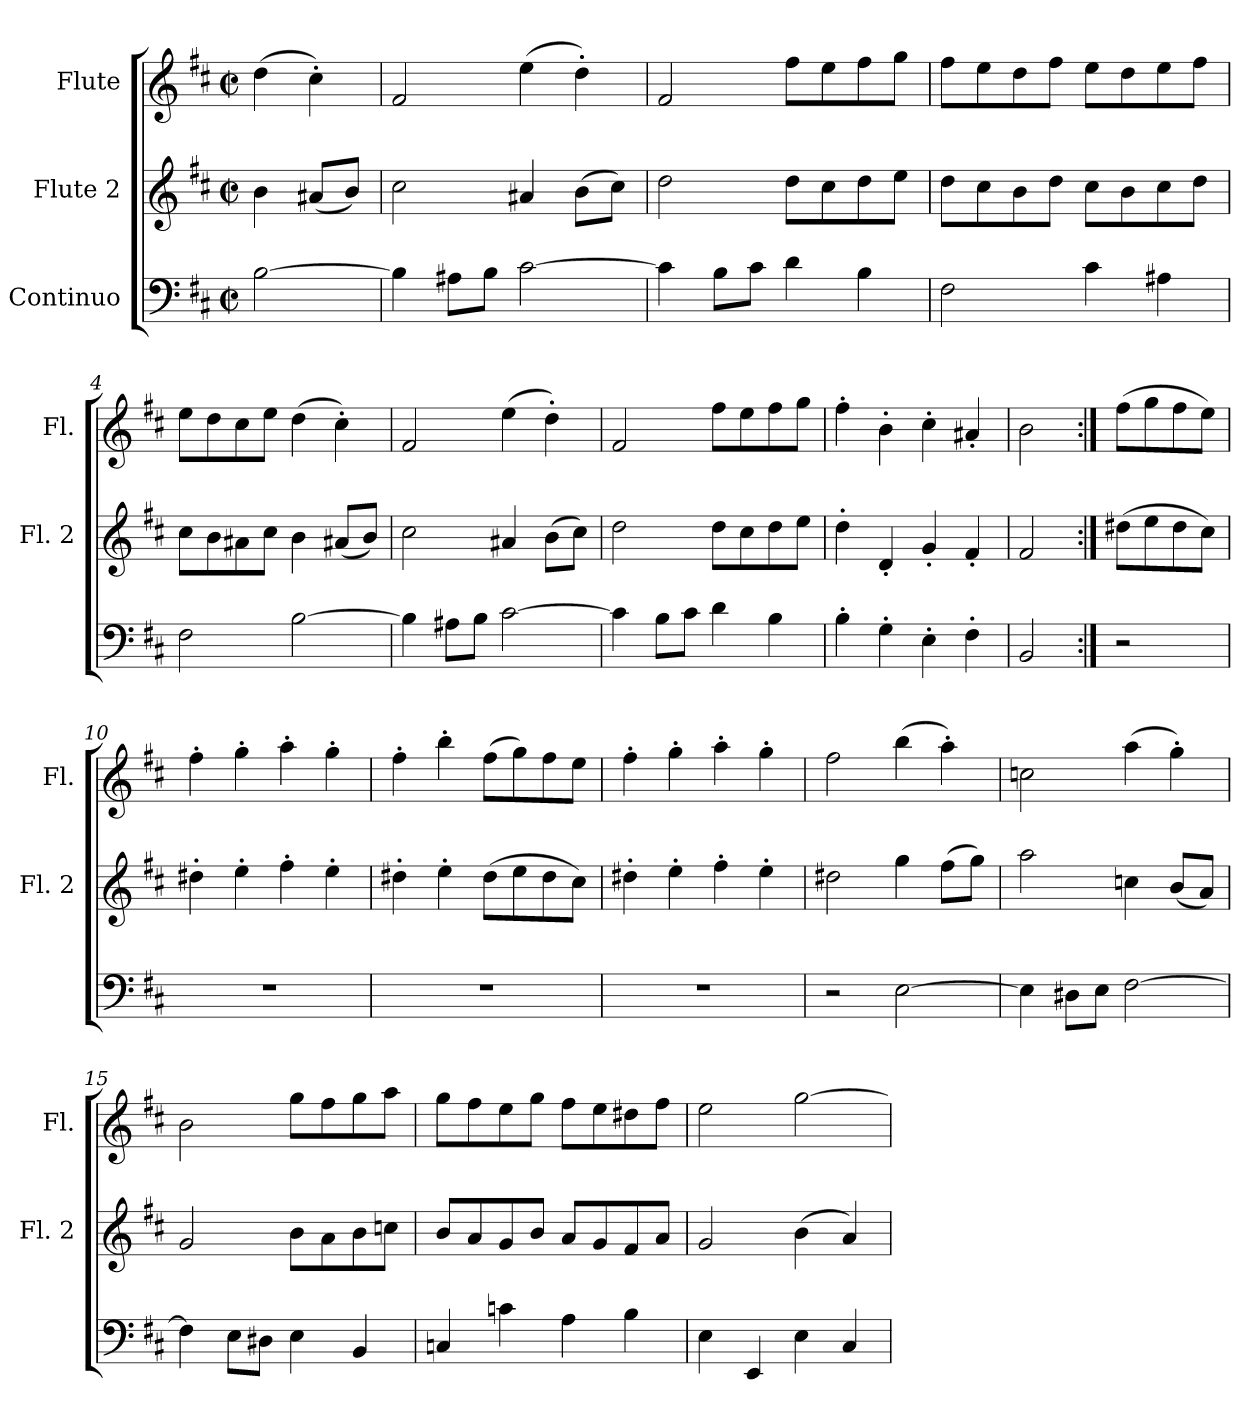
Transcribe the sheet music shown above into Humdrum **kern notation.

**kern	**kern	**kern
*part3	*part2	*part1
*staff3	*staff2	*staff1
*I"Continuo	*I"Flute 2	*I"Flute
*	*I'Fl. 2	*I'Fl.
*clefF4	*clefG2	*clefG2
*k[f#c#]	*k[f#c#]	*k[f#c#]
*M2/2	*M2/2	*M2/2
*met(c|)	*met(c|)	*met(c|)
=	=	=
[2B\	4b\	(>4dd\
*	*	*MM138
.	(<8a#X/L	4cc#'\)
.	8b/J)	.
=1	=1	=1
4B\]	2cc#\	2f#/
8A#X\L	.	.
8B\J	.	.
[2c#\	4a#X/	(>4ee\
.	(>8b\L	4dd'\)
.	8cc#\J)	.
=2	=2	=2
4c#\]	2dd\	2f#/
8B\L	.	.
8c#\J	.	.
4d\	8dd\L	8ff#\L
.	8cc#\	8ee\
4B\	8dd\	8ff#\
.	8ee\J	8gg\J
=3	=3	=3
2F#\	8dd\L	8ff#\L
.	8cc#\	8ee\
.	8b\	8dd\
.	8dd\J	8ff#\J
4c#\	8cc#\L	8ee\L
.	8b\	8dd\
4A#X\	8cc#\	8ee\
.	8dd\J	8ff#\J
=4	=4	=4
2F#\	8cc#\L	8ee\L
.	8b\	8dd\
.	8a#X\	8cc#\
.	8cc#\J	8ee\J
[2B\	4b\	(>4dd\
.	(<8a#X/L	4cc#'\)
.	8b/J)	.
!!LO:LB:g=z
=5	=5	=5
4B\]	2cc#\	2f#/
8A#X\L	.	.
8B\J	.	.
[2c#\	4a#X/	(>4ee\
.	(>8b\L	4dd'\)
.	8cc#\J)	.
=6	=6	=6
4c#\]	2dd\	2f#/
8B\L	.	.
8c#\J	.	.
4d\	8dd\L	8ff#\L
.	8cc#\	8ee\
4B\	8dd\	8ff#\
.	8ee\J	8gg\J
=7	=7	=7
4B'\	4dd'\	4ff#'\
4G'\	4d'/	4b'\
4E'\	4g'/	4cc#'\
4F#'\	4f#'/	4a#X'/
=8	=8	=8
2BB/	2f#/	2b\
!!LO:LB:g=z
=9:|!	=9:|!	=9:|!
2r	(>8dd#X\L	(>8ff#\L
.	8ee\	8gg\
.	8dd#\	8ff#\
.	8cc#\J)	8ee\J)
=10	=10	=10
1r	4dd#X'\	4ff#'\
.	4ee'\	4gg'\
.	4ff#'\	4aa'\
.	4ee'\	4gg'\
=11	=11	=11
1r	4dd#X'\	4ff#'\
.	4ee'\	4bb'\
.	(>8dd#\L	(>8ff#\L
.	8ee\	8gg\)
.	8dd#\	8ff#\
.	8cc#\J)	8ee\J
=12	=12	=12
1r	4dd#X'\	4ff#'\
.	4ee'\	4gg'\
.	4ff#'\	4aa'\
.	4ee'\	4gg'\
=13	=13	=13
2r	2dd#X\	2ff#\
[2E\	4gg\	(>4bb\
.	(>8ff#\L	4aa'\)
.	8gg\J)	.
=14	=14	=14
4E\]	2aa\	2ccn\
8D#X\L	.	.
8E\J	.	.
[2F#\	4ccn\	(>4aa\
.	(<8b/L	4gg'\)
.	8a/J)	.
!!LO:LB:g=z
=15	=15	=15
4F#\]	2g/	2b\
8E\L	.	.
8D#X\J	.	.
4E\	8b\L	8gg\L
.	8a\	8ff#\
4BB/	8b\	8gg\
.	8ccn\J	8aa\J
=16	=16	=16
4Cn/	8b/L	8gg\L
.	8a/	8ff#\
4cn\	8g/	8ee\
.	8b/J	8gg\J
4A\	8a/L	8ff#\L
.	8g/	8ee\
4B\	8f#/	8dd#X\
.	8a/J	8ff#\J
=17	=17	=17
4E\	2g/	2ee\
4EE/	.	.
4E\	(>4b\	[2gg\
4C#/	4a/)	.
=	=	=
*-	*-	*-
